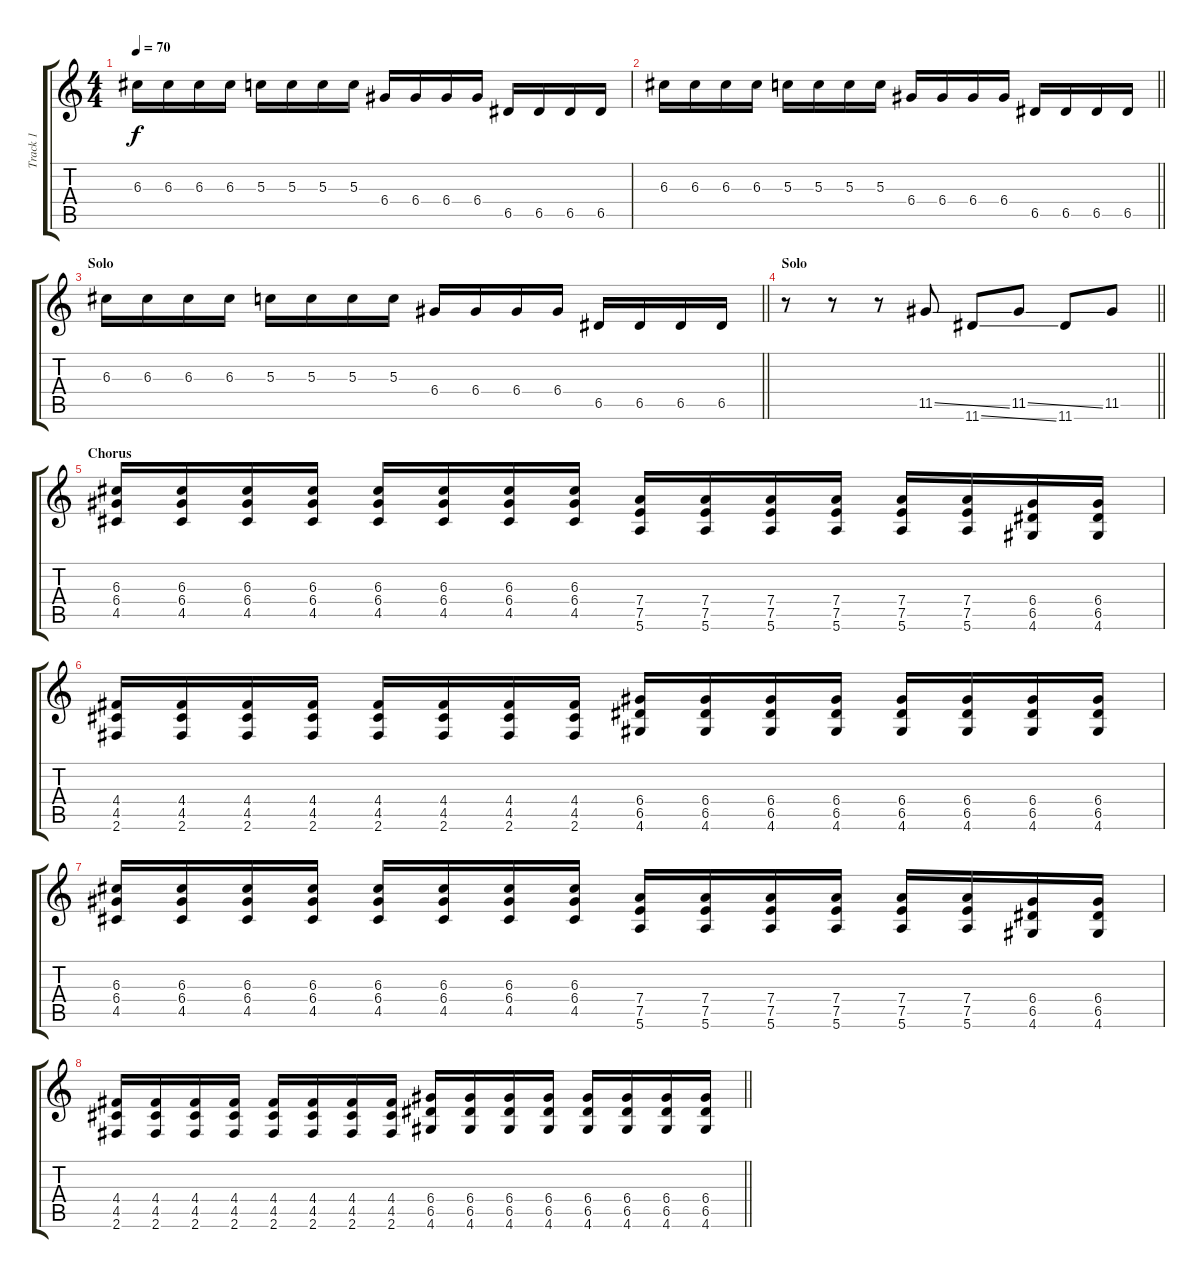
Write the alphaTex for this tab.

\track ("Track 1" "Track 1") {instrument distortionguitar}
\staff {score tabs}
\tuning (E4 B3 G3 D3 A2 E2) {hide}
\ts (4 4)
\tempo 70
\clef g2
\ks c
6.3.16{dy f} 6.3.16 6.3.16 6.3.16 5.3.16 5.3.16 5.3.16 5.3.16 6.4.16 6.4.16 6.4.16 6.4.16 6.5.16 6.5.16 6.5.16 6.5.16 |
\barLineRight lightlight
6.3.16 6.3.16 6.3.16 6.3.16 5.3.16 5.3.16 5.3.16 5.3.16 6.4.16 6.4.16 6.4.16 6.4.16 6.5.16 6.5.16 6.5.16 6.5.16 |
\section ("" "Solo")
\barLineRight lightlight
6.3.16 6.3.16 6.3.16 6.3.16 5.3.16 5.3.16 5.3.16 5.3.16 6.4.16 6.4.16 6.4.16 6.4.16 6.5.16 6.5.16 6.5.16 6.5.16 |
\section ("" "Solo")
\barLineRight lightlight
r.8 r.8 r.8 11.5{ss}.8 11.6{ss}.8 11.5{ss}.8 11.6.8 11.5.8 |
\section ("" "Chorus")
(6.3 6.4 4.5).16 (6.3 6.4 4.5).16 (6.3 6.4 4.5).16 (6.3 6.4 4.5).16 (6.3 6.4 4.5).16 (6.3 6.4 4.5).16 (6.3 6.4 4.5).16 (6.3 6.4 4.5).16 (7.4 7.5 5.6).16 (7.4 7.5 5.6).16 (7.4 7.5 5.6).16 (7.4 7.5 5.6).16 (7.4 7.5 5.6).16 (7.4 7.5 5.6).16 (6.4 6.5 4.6).16 (6.4 6.5 4.6).16 |
(4.4 4.5 2.6).16 (4.4 4.5 2.6).16 (4.4 4.5 2.6).16 (4.4 4.5 2.6).16 (4.4 4.5 2.6).16 (4.4 4.5 2.6).16 (4.4 4.5 2.6).16 (4.4 4.5 2.6).16 (6.4 6.5 4.6).16 (6.4 6.5 4.6).16 (6.4 6.5 4.6).16 (6.4 6.5 4.6).16 (6.4 6.5 4.6).16 (6.4 6.5 4.6).16 (6.4 6.5 4.6).16 (6.4 6.5 4.6).16 |
(6.3 6.4 4.5).16 (6.3 6.4 4.5).16 (6.3 6.4 4.5).16 (6.3 6.4 4.5).16 (6.3 6.4 4.5).16 (6.3 6.4 4.5).16 (6.3 6.4 4.5).16 (6.3 6.4 4.5).16 (7.4 7.5 5.6).16 (7.4 7.5 5.6).16 (7.4 7.5 5.6).16 (7.4 7.5 5.6).16 (7.4 7.5 5.6).16 (7.4 7.5 5.6).16 (6.4 6.5 4.6).16 (6.4 6.5 4.6).16 |
\barLineRight lightlight
(4.4 4.5 2.6).16 (4.4 4.5 2.6).16 (4.4 4.5 2.6).16 (4.4 4.5 2.6).16 (4.4 4.5 2.6).16 (4.4 4.5 2.6).16 (4.4 4.5 2.6).16 (4.4 4.5 2.6).16 (6.4 6.5 4.6).16 (6.4 6.5 4.6).16 (6.4 6.5 4.6).16 (6.4 6.5 4.6).16 (6.4 6.5 4.6).16 (6.4 6.5 4.6).16 (6.4 6.5 4.6).16 (6.4 6.5 4.6).16
